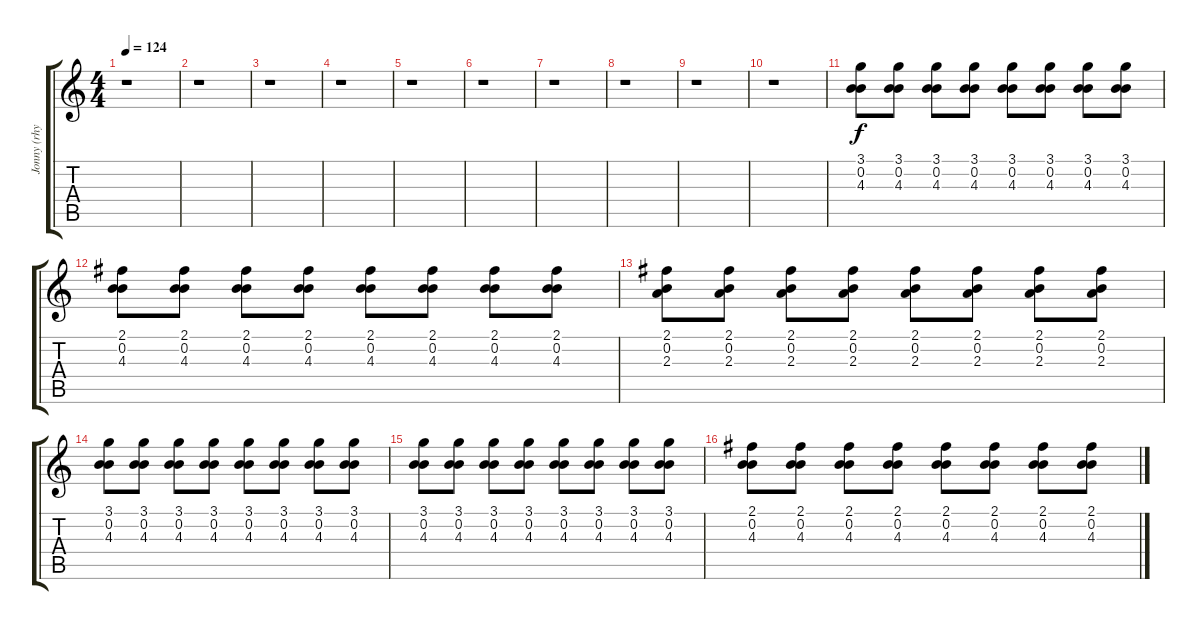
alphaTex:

\track ("Jonny (rhythm guitar)" "Jonny (rhy") {instrument electricguitarclean}
\staff {score tabs}
\tuning (E4 B3 G3 D3 A2 E2) {hide}
\ts (4 4)
\tempo 124
\clef g2
\ks c
r.1{dy f} |
r.1 |
r.1 |
r.1 |
r.1 |
r.1 |
r.1 |
r.1 |
r.1 |
r.1 |
(3.1 0.2 4.3).8{volume 4} (3.1 0.2 4.3).8 (3.1 0.2 4.3).8 (3.1 0.2 4.3).8 (3.1 0.2 4.3).8 (3.1 0.2 4.3).8 (3.1 0.2 4.3).8 (3.1 0.2 4.3).8 |
(2.1 0.2 4.3).8 (2.1 0.2 4.3).8 (2.1 0.2 4.3).8 (2.1 0.2 4.3).8 (2.1 0.2 4.3).8 (2.1 0.2 4.3).8 (2.1 0.2 4.3).8 (2.1 0.2 4.3).8 |
(2.1 0.2 2.3).8 (2.1 0.2 2.3).8 (2.1 0.2 2.3).8 (2.1 0.2 2.3).8 (2.1 0.2 2.3).8 (2.1 0.2 2.3).8 (2.1 0.2 2.3).8 (2.1 0.2 2.3).8 |
(3.1 0.2 4.3).8 (3.1 0.2 4.3).8 (3.1 0.2 4.3).8 (3.1 0.2 4.3).8 (3.1 0.2 4.3).8 (3.1 0.2 4.3).8 (3.1 0.2 4.3).8 (3.1 0.2 4.3).8 |
(3.1 0.2 4.3).8 (3.1 0.2 4.3).8 (3.1 0.2 4.3).8 (3.1 0.2 4.3).8 (3.1 0.2 4.3).8 (3.1 0.2 4.3).8 (3.1 0.2 4.3).8 (3.1 0.2 4.3).8 |
(2.1 0.2 4.3).8 (2.1 0.2 4.3).8 (2.1 0.2 4.3).8 (2.1 0.2 4.3).8 (2.1 0.2 4.3).8 (2.1 0.2 4.3).8 (2.1 0.2 4.3).8 (2.1 0.2 4.3).8
